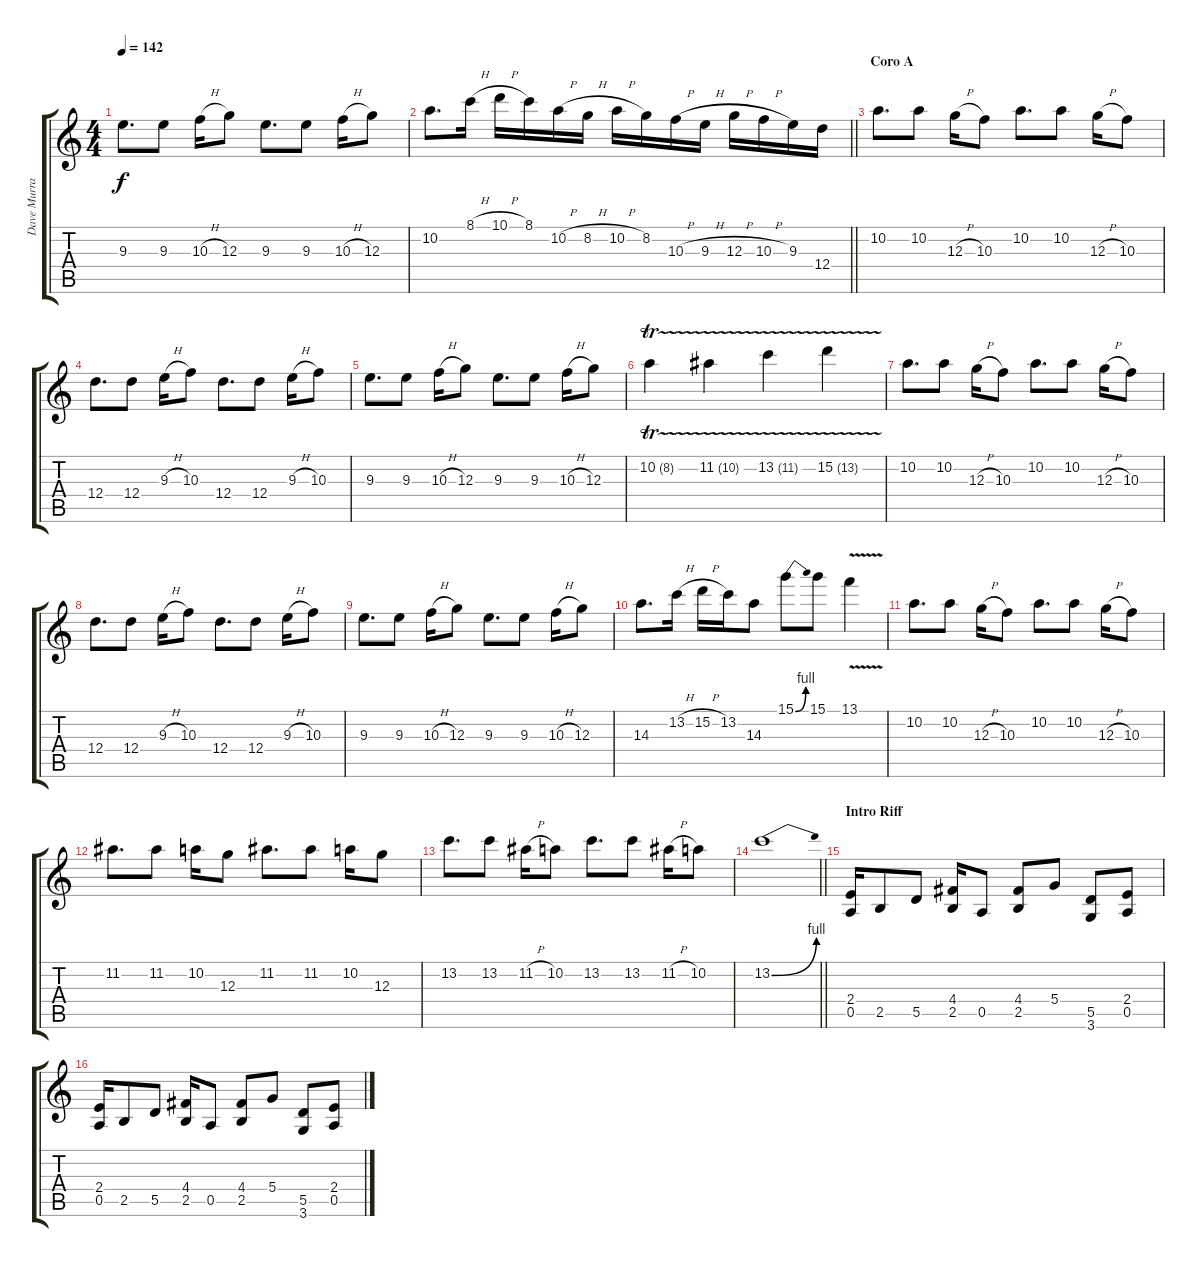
\track ("Dave Murray" "Dave Murra") {instrument distortionguitar}
\staff {score tabs}
\tuning (E4 B3 G3 D3 A2 E2) {hide}
\ts (4 4)
\tempo 142
\clef g2
\ks c
9.3.8{d dy f} 9.3.8 10.3{h}.16 12.3.8 9.3.8{d} 9.3.8 10.3{h}.16 12.3.8 |
\barLineRight lightlight
10.2.8{d} 8.1{h}.16 10.1{h}.16 8.1.16 10.2{h}.16 8.2{h}.16 10.2{h}.16 8.2.16 10.3{h}.16 9.3{h}.16 12.3{h}.16 10.3{h}.16 9.3.16 12.4.16 |
\section ("" "Coro A")
10.2.8{d} 10.2.8 12.3{h}.16 10.3.8 10.2.8{d} 10.2.8 12.3{h}.16 10.3.8 |
12.4.8{d} 12.4.8 9.3{h}.16 10.3.8 12.4.8{d} 12.4.8 9.3{h}.16 10.3.8 |
9.3.8{d} 9.3.8 10.3{h}.16 12.3.8 9.3.8{d} 9.3.8 10.3{h}.16 12.3.8 |
10.2{tr (8 32)}.4 11.2{tr (10 32)}.4 13.2{tr (11 32)}.4 15.2{tr (13 32)}.4 |
10.2.8{d} 10.2.8 12.3{h}.16 10.3.8 10.2.8{d} 10.2.8 12.3{h}.16 10.3.8 |
12.4.8{d} 12.4.8 9.3{h}.16 10.3.8 12.4.8{d} 12.4.8 9.3{h}.16 10.3.8 |
9.3.8{d} 9.3.8 10.3{h}.16 12.3.8 9.3.8{d} 9.3.8 10.3{h}.16 12.3.8 |
14.3.8{d} 13.2{h}.16 15.2{h}.16 13.2.16 14.3.8 15.1{be (bend 0 0 60 4)}.8 15.1.8 13.1{v}.4 |
10.2.8{d} 10.2.8 12.3{h}.16 10.3.8 10.2.8{d} 10.2.8 12.3{h}.16 10.3.8 |
11.2.8{d} 11.2.8 10.2.16 12.3.8 11.2.8{d} 11.2.8 10.2.16 12.3.8 |
13.2.8{d} 13.2.8 11.2{h}.16 10.2.8 13.2.8{d} 13.2.8 11.2{h}.16 10.2.8 |
\barLineRight lightlight
13.2{be (bend 0 0 60 4)}.1 |
\section ("" "Intro Riff")
(2.4 0.5).16{volume 11} 2.5.8 5.5.8 (4.4 2.5).16 0.5.8 (4.4 2.5).8 5.4.8 (5.5 3.6).8 (2.4 0.5).8 |
(2.4 0.5).16 2.5.8 5.5.8 (4.4 2.5).16 0.5.8 (4.4 2.5).8 5.4.8 (5.5 3.6).8 (2.4 0.5).8
